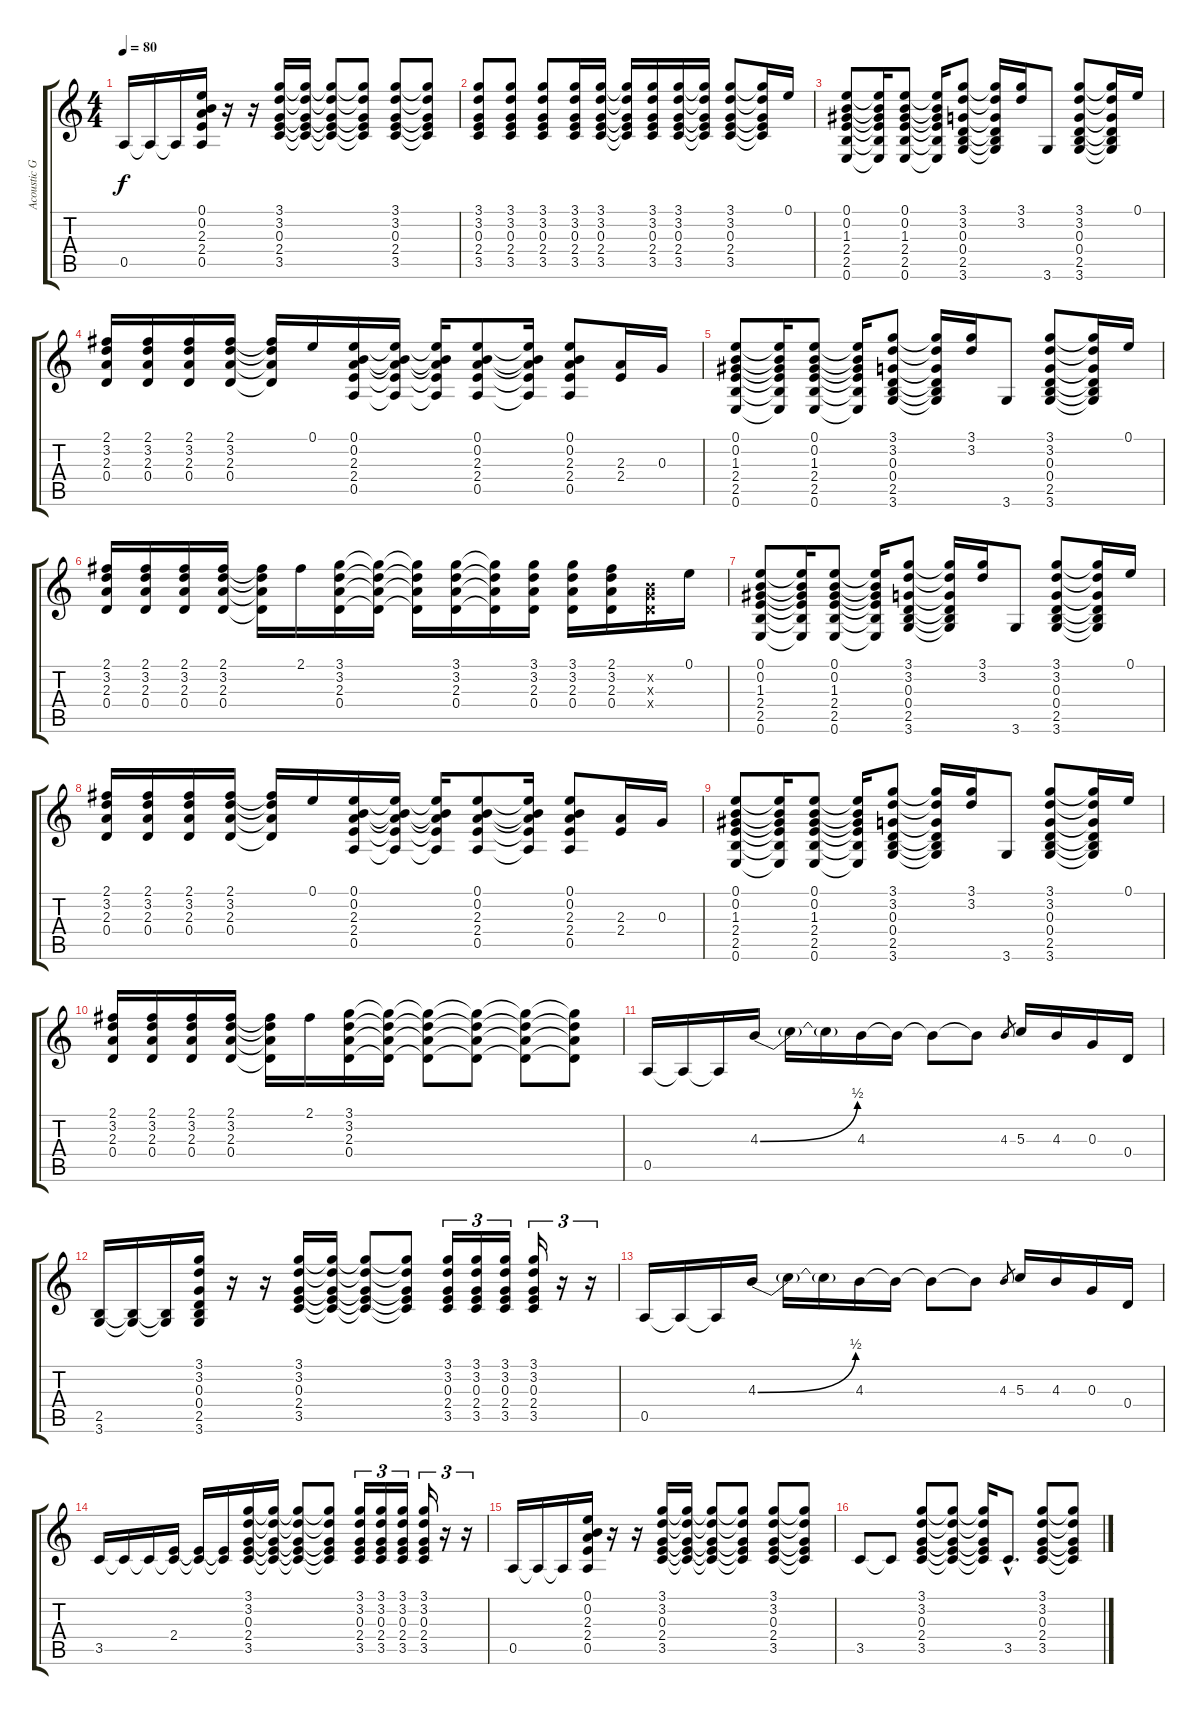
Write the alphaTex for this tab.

\track ("Acoustic Guitar" "Acoustic G") {instrument acousticguitarsteel}
\staff {score tabs}
\tuning (E4 B3 G3 D3 A2 E2) {hide}
\ts (4 4)
\tempo 80
\clef g2
\ks c
0.5.16{dy f} 0.5{t}.16 0.5{t}.16 (0.1 0.2 2.3 2.4 0.5).16 r.16 r.16 (3.1 3.2 0.3 2.4 3.5).16 (3.1{t} 3.2{t} 0.3{t} 2.4{t} 3.5{t}).16 (3.1{t} 3.2{t} 0.3{t} 2.4{t} 3.5{t}).8 (3.1{t} 3.2{t} 0.3{t} 2.4{t} 3.5{t}).8 (3.1 3.2 0.3 2.4 3.5).8 (3.1{t} 3.2{t} 0.3{t} 2.4{t} 3.5{t}).8 |
(3.1 3.2 0.3 2.4 3.5).8 (3.1 3.2 0.3 2.4 3.5).8 (3.1 3.2 0.3 2.4 3.5).8 (3.1 3.2 0.3 2.4 3.5).16 (3.1 3.2 0.3 2.4 3.5).16 (3.1{t} 3.2{t} 0.3{t} 2.4{t} 3.5{t}).16 (3.1 3.2 0.3 2.4 3.5).16 (3.1 3.2 0.3 2.4 3.5).16 (3.1{t} 3.2{t} 0.3{t} 2.4{t} 3.5{t}).16 (3.1 3.2 0.3 2.4 3.5).8 (3.1{t} 3.2{t} 0.3{t} 2.4{t} 3.5{t}).16 0.1.16 |
(0.1 0.2 1.3 2.4 2.5 0.6).8 (0.1{t} 0.2{t} 1.3{t} 2.4{t} 2.5{t} 0.6{t}).16 (0.1 0.2 1.3 2.4 2.5 0.6).8 (0.1{t} 0.2{t} 1.3{t} 2.4{t} 2.5{t} 0.6{t}).16 (3.1 3.2 0.3 0.4 2.5 3.6).8 (3.1{t} 3.2{t} 0.3{t} 0.4{t} 2.5{t} 3.6{t}).16 (3.1 3.2).16 3.6.8 (3.1 3.2 0.3 0.4 2.5 3.6).8 (3.1{t} 3.2{t} 0.3{t} 0.4{t} 2.5{t} 3.6{t}).16 0.1.16 |
(2.1 3.2 2.3 0.4).16 (2.1 3.2 2.3 0.4).16 (2.1 3.2 2.3 0.4).16 (2.1 3.2 2.3 0.4).16 (2.1{t} 3.2{t} 2.3{t} 0.4{t}).16 0.1.16 (0.1 0.2 2.3 2.4 0.5).16 (0.1{t} 0.2{t} 2.3{t} 2.4{t} 0.5{t}).16 (0.1{t} 0.2{t} 2.3{t} 2.4{t} 0.5{t}).16 (0.1 0.2 2.3 2.4 0.5).8 (0.1{t} 0.2{t} 2.3{t} 2.4{t} 0.5{t}).16 (0.1 0.2 2.3 2.4 0.5).8 (2.3 2.4).16 0.3.16 |
(0.1 0.2 1.3 2.4 2.5 0.6).8 (0.1{t} 0.2{t} 1.3{t} 2.4{t} 2.5{t} 0.6{t}).16 (0.1 0.2 1.3 2.4 2.5 0.6).8 (0.1{t} 0.2{t} 1.3{t} 2.4{t} 2.5{t} 0.6{t}).16 (3.1 3.2 0.3 0.4 2.5 3.6).8 (3.1{t} 3.2{t} 0.3{t} 0.4{t} 2.5{t} 3.6{t}).16 (3.1 3.2).16 3.6.8 (3.1 3.2 0.3 0.4 2.5 3.6).8 (3.1{t} 3.2{t} 0.3{t} 0.4{t} 2.5{t} 3.6{t}).16 0.1.16 |
(2.1 3.2 2.3 0.4).16 (2.1 3.2 2.3 0.4).16 (2.1 3.2 2.3 0.4).16 (2.1 3.2 2.3 0.4).16 (2.1{t} 3.2{t} 2.3{t} 0.4{t}).16 2.1.16 (3.1 3.2 2.3 0.4).16 (3.1{t} 3.2{t} 2.3{t} 0.4{t}).16 (3.1{t} 3.2{t} 2.3{t} 0.4{t}).16 (3.1 3.2 2.3 0.4).16 (3.1{t} 3.2{t} 2.3{t} 0.4{t}).16 (3.1 3.2 2.3 0.4).16 (3.1 3.2 2.3 0.4).16 (2.1 3.2 2.3 0.4).16 (0.2{x} 0.3{x} 0.4{x}).16 0.1.16 |
(0.1 0.2 1.3 2.4 2.5 0.6).8 (0.1{t} 0.2{t} 1.3{t} 2.4{t} 2.5{t} 0.6{t}).16 (0.1 0.2 1.3 2.4 2.5 0.6).8 (0.1{t} 0.2{t} 1.3{t} 2.4{t} 2.5{t} 0.6{t}).16 (3.1 3.2 0.3 0.4 2.5 3.6).8 (3.1{t} 3.2{t} 0.3{t} 0.4{t} 2.5{t} 3.6{t}).16 (3.1 3.2).16 3.6.8 (3.1 3.2 0.3 0.4 2.5 3.6).8 (3.1{t} 3.2{t} 0.3{t} 0.4{t} 2.5{t} 3.6{t}).16 0.1.16 |
(2.1 3.2 2.3 0.4).16 (2.1 3.2 2.3 0.4).16 (2.1 3.2 2.3 0.4).16 (2.1 3.2 2.3 0.4).16 (2.1{t} 3.2{t} 2.3{t} 0.4{t}).16 0.1.16 (0.1 0.2 2.3 2.4 0.5).16 (0.1{t} 0.2{t} 2.3{t} 2.4{t} 0.5{t}).16 (0.1{t} 0.2{t} 2.3{t} 2.4{t} 0.5{t}).16 (0.1 0.2 2.3 2.4 0.5).8 (0.1{t} 0.2{t} 2.3{t} 2.4{t} 0.5{t}).16 (0.1 0.2 2.3 2.4 0.5).8 (2.3 2.4).16 0.3.16 |
(0.1 0.2 1.3 2.4 2.5 0.6).8 (0.1{t} 0.2{t} 1.3{t} 2.4{t} 2.5{t} 0.6{t}).16 (0.1 0.2 1.3 2.4 2.5 0.6).8 (0.1{t} 0.2{t} 1.3{t} 2.4{t} 2.5{t} 0.6{t}).16 (3.1 3.2 0.3 0.4 2.5 3.6).8 (3.1{t} 3.2{t} 0.3{t} 0.4{t} 2.5{t} 3.6{t}).16 (3.1 3.2).16 3.6.8 (3.1 3.2 0.3 0.4 2.5 3.6).8 (3.1{t} 3.2{t} 0.3{t} 0.4{t} 2.5{t} 3.6{t}).16 0.1.16 |
(2.1 3.2 2.3 0.4).16 (2.1 3.2 2.3 0.4).16 (2.1 3.2 2.3 0.4).16 (2.1 3.2 2.3 0.4).16 (2.1{t} 3.2{t} 2.3{t} 0.4{t}).16 2.1.16 (3.1 3.2 2.3 0.4).16 (3.1{t} 3.2{t} 2.3{t} 0.4{t}).16 (3.1{t} 3.2{t} 2.3{t} 0.4{t}).8 (3.1{t} 3.2{t} 2.3{t} 0.4{t}).8 (3.1{t} 3.2{t} 2.3{t} 0.4{t}).8 (3.1{t} 3.2{t} 2.3{t} 0.4{t}).8 |
0.5.16 0.5{t}.16 0.5{t}.16 4.3{be (bend 0 0 60 2)}.16 4.3{t}.16 4.3{t}.16 4.3.16 4.3{t}.16 4.3{t}.8 4.3{t}.8 4.3.8{gr} 5.3.16 4.3.16 0.3.16 0.4.16 |
(2.5 3.6).16 (2.5{t} 3.6{t}).16 (2.5{t} 3.6{t}).16 (3.1 3.2 0.3 0.4 2.5 3.6).16 r.16 r.16 (3.1 3.2 0.3 2.4 3.5).16 (3.1{t} 3.2{t} 0.3{t} 2.4{t} 3.5{t}).16 (3.1{t} 3.2{t} 0.3{t} 2.4{t} 3.5{t}).8 (3.1{t} 3.2{t} 0.3{t} 2.4{t} 3.5{t}).8 (3.1 3.2 0.3 2.4 3.5).16{tu (3 2)} (3.1 3.2 0.3 2.4 3.5).16{tu (3 2)} (3.1 3.2 0.3 2.4 3.5).16{tu (3 2)} (3.1 3.2 0.3 2.4 3.5).16{tu (3 2)} r.16{tu (3 2)} r.16{tu (3 2)} |
0.5.16 0.5{t}.16 0.5{t}.16 4.3{be (bend 0 0 60 2)}.16 4.3{t}.16 4.3{t}.16 4.3.16 4.3{t}.16 4.3{t}.8 4.3{t}.8 4.3.8{gr} 5.3.16 4.3.16 0.3.16 0.4.16 |
3.5.16 3.5{t}.16 3.5{t}.16 (2.4 3.5{t}).16 (2.4{t} 3.5{t}).16 (2.4{t} 3.5{t}).16 (3.1 3.2 0.3 2.4 3.5).16 (3.1{t} 3.2{t} 0.3{t} 2.4{t} 3.5{t}).16 (3.1{t} 3.2{t} 0.3{t} 2.4{t} 3.5{t}).8 (3.1{t} 3.2{t} 0.3{t} 2.4{t} 3.5{t}).8 (3.1 3.2 0.3 2.4 3.5).16{tu (3 2)} (3.1 3.2 0.3 2.4 3.5).16{tu (3 2)} (3.1 3.2 0.3 2.4 3.5).16{tu (3 2)} (3.1 3.2 0.3 2.4 3.5).16{tu (3 2)} r.16{tu (3 2)} r.16{tu (3 2)} |
0.5.16 0.5{t}.16 0.5{t}.16 (0.1 0.2 2.3 2.4 0.5).16 r.16 r.16 (3.1 3.2 0.3 2.4 3.5).16 (3.1{t} 3.2{t} 0.3{t} 2.4{t} 3.5{t}).16 (3.1{t} 3.2{t} 0.3{t} 2.4{t} 3.5{t}).8 (3.1{t} 3.2{t} 0.3{t} 2.4{t} 3.5{t}).8 (3.1 3.2 0.3 2.4 3.5).8 (3.1{t} 3.2{t} 0.3{t} 2.4{t} 3.5{t}).8 |
3.5.8 3.5{t}.8 (3.1 3.2 0.3 2.4 3.5).8 (3.1{t} 3.2{t} 0.3{t} 2.4{t} 3.5{t}).8 (3.1{t} 3.2{t} 0.3{t} 2.4{t} 3.5{t}).16 3.5{hac}.8{d} (3.1 3.2 0.3 2.4 3.5).8 (3.1{t} 3.2{t} 0.3{t} 2.4{t} 3.5{t}).8
